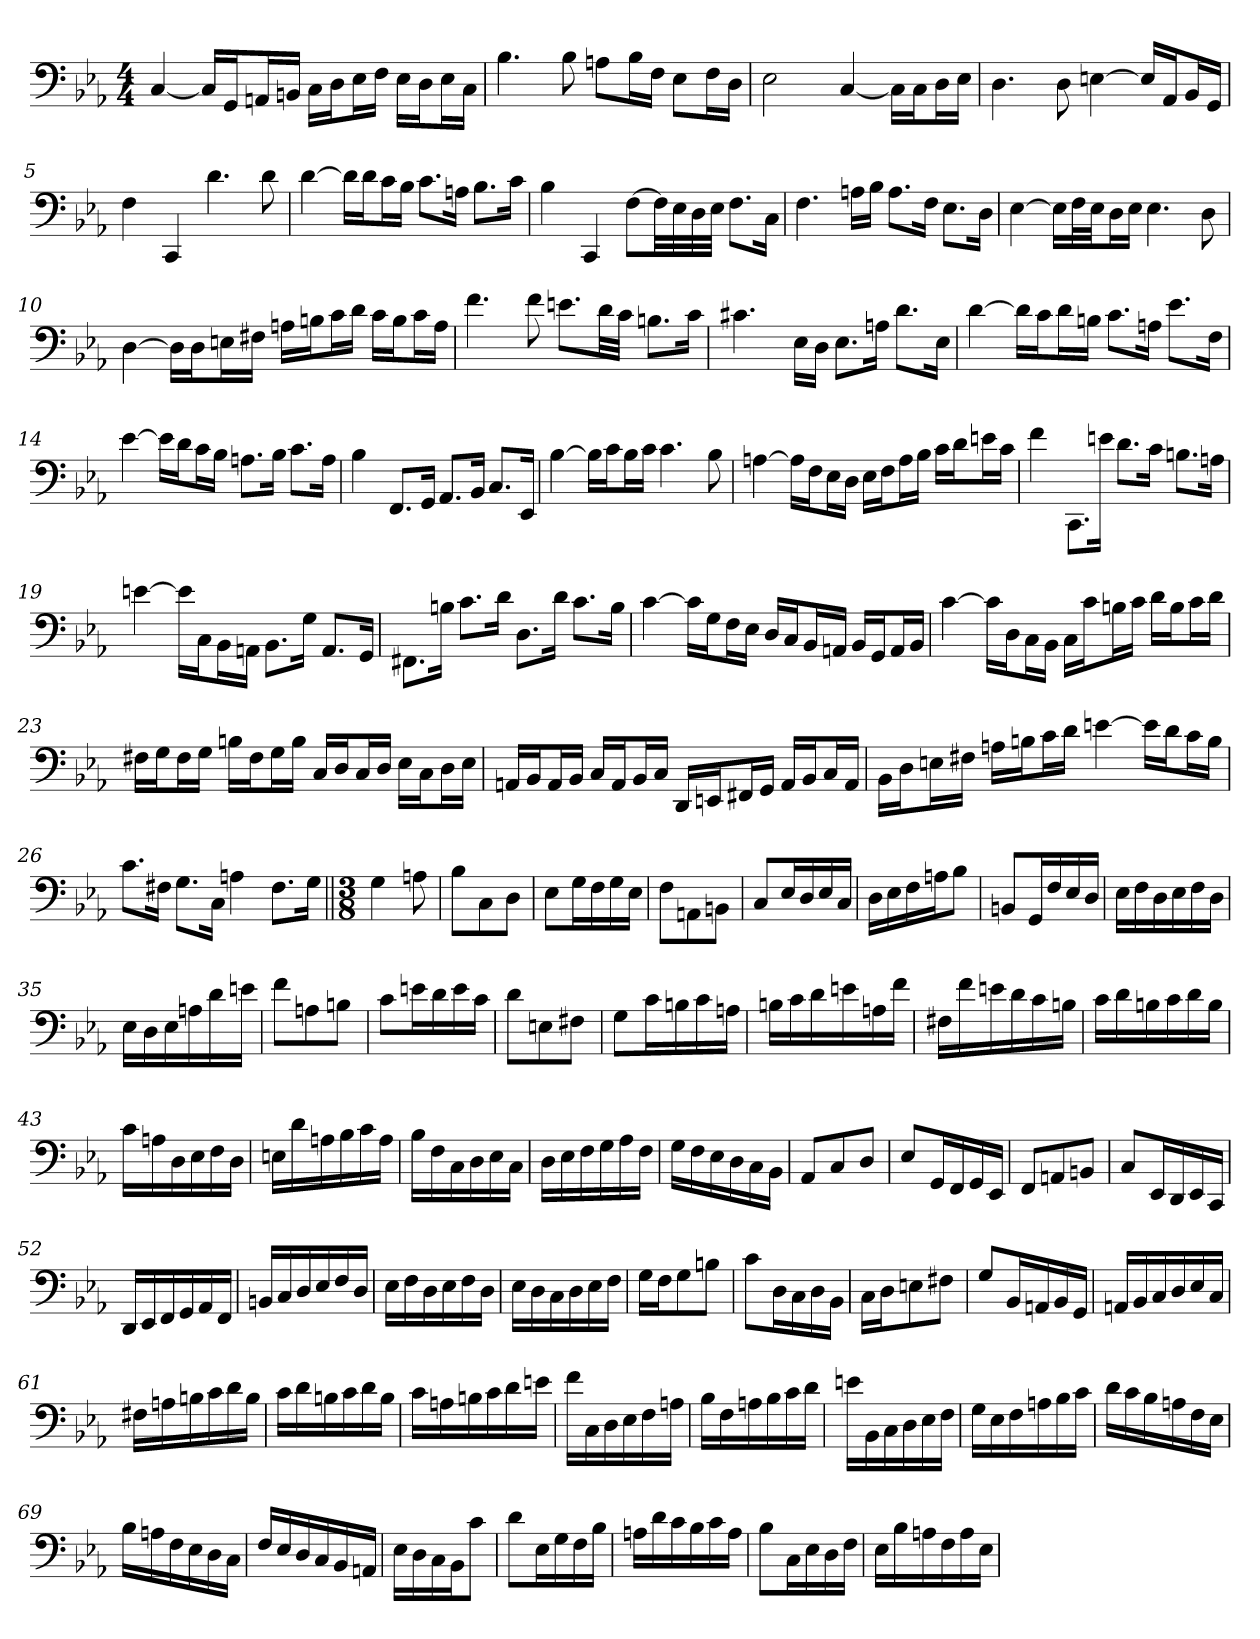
**kern
*part1
*staff1
*clefF4
*k[b-e-a-]
*c:
*M4/4
=1
[4C
16C/LL]
16GG/J
16AAn/L
16BBn/JJ
16C\LL
16D\J
16E-\L
16F\JJ
16E-\LL
16D\J
16E-\L
16C\JJ
=2
4.B-
8B-
8An\L
16B-\L
16F\JJ
8E-\L
16F\L
16D\JJ
=3
2E-
[4C
16C\LL]
16C\J
16D\L
16E-\JJ
=4
4.D
8D
[4En
16E/LL]
16AA-/J
16BB-/L
16GG/JJ
=5
4F
4CC
4.d
8d
=6
[4d
16d\LL]
16d\J
16c\L
16B-\JJ
8.c\L
16An\Jk
8.B-\L
16c\Jk
=7
4B-
4CC
[8F\L
32F\LL]
32E-\
32D\
32E-\JJJ
8.F\L
16C\Jk
=8
4.F
16An\LL
16B-\JJ
8.A\L
16F\Jk
8.E-\L
16D\Jk
=9
[4E-
16E-\LL]
32F\L
32E-\JJ
16D\L
16E-\JJ
4.E-
8D
=10
[4D
16D\LL]
16D\J
16En\L
16F#X\JJ
16An\LL
16Bn\J
16c\L
16d\JJ
16c\LL
16B\J
16c\L
16A\JJ
=11
4.f
8f
8.en\L
32d\LL
32c\JJJ
8.Bn\L
16c\Jk
=12
4.c#X
16E-\LL
16D\JJ
8.E-\L
16An\Jk
8.d\L
16E-\Jk
=13
[4d
16d\LL]
16c\J
16d\L
16Bn\JJ
8.c\L
16An\Jk
8.e-\L
16F\Jk
=14
[4e-
16e-\LL]
16d\J
16c\L
16B-\JJ
8.An\L
16B-\Jk
8.c\L
16A\Jk
=15
4B-
8.FF/L
16GG/Jk
8.AA-/L
16BB-/Jk
8.C/L
16EE-/Jk
=16
[4B-
16B-\LL]
16c\J
16B-\L
16c\JJ
4.c
8B-
=17
[4An
16A\LL]
16F\J
16E-\L
16D\JJ
16E-\LL
16F\J
16A\L
16B-\JJ
16c\LL
16d\J
16en\L
16c\JJ
=18
4f
8.CC\L
16en\Jk
8.d\L
16c\Jk
8.Bn\L
16An\Jk
=19
[4en
16e\LL]
16C\J
16BB-\L
16AAn\JJ
8.BB-\L
16G\Jk
8.AA/L
16GG/Jk
=20
8.FF#X\L
16Bn\Jk
8.c\L
16d\Jk
8.D\L
16d\Jk
8.c\L
16B\Jk
=21
[4c
16c\LL]
16G\J
16F\L
16E-\JJ
16D/LL
16C/J
16BB-/L
16AAn/JJ
16BB-/LL
16GG/J
16AA/L
16BB-/JJ
=22
[4c
16c\LL]
16D\J
16C\L
16BB-\JJ
16C\LL
16c\J
16Bn\L
16c\JJ
16d\LL
16B\J
16c\L
16d\JJ
=23
16F#X\LL
16G\J
16F#\L
16G\JJ
16Bn\LL
16F#\J
16G\L
16B\JJ
16C/LL
16D/J
16C/L
16D/JJ
16E-\LL
16C\J
16D\L
16E-\JJ
=24
16AAn/LL
16BB-/J
16AA/L
16BB-/JJ
16C/LL
16AA/J
16BB-/L
16C/JJ
16DD/LL
16EEn/J
16FF#X/L
16GG/JJ
16AA/LL
16BB-/J
16C/L
16AA/JJ
=25
16BB-\LL
16D\J
16En\L
16F#X\JJ
16An\LL
16Bn\J
16c\L
16d\JJ
[4en
16e\LL]
16d\J
16c\L
16B\JJ
=26
8.c\L
16F#X\Jk
8.G\L
16C\Jk
4An
8.F#\L
16G\Jk
=27||
*M3/8
4G
8An
=28
8B-\L
8C\
8D\J
=29
8E-\L
16G\L
16F\
16G\
16E-\JJ
=30
8F\L
8AAn\
8BBn\J
=31
8C/L
16E-/L
16D/
16E-/
16C/JJ
=32
16D\LL
16E-\
16F\
16An\J
8B-\J
=33
8BBn/L
16GG/L
16F/
16E-/
16D/JJ
=34
16E-\LL
16F\
16D\
16E-\
16F\
16D\JJ
=35
16E-\LL
16D\
16E-\
16An\
16d\
16en\JJ
=36
8f\L
8An\
8Bn\J
=37
8c\L
16en\L
16d\
16e\
16c\JJ
=38
8d\L
8En\
8F#X\J
=39
8G\L
16c\L
16Bn\
16c\
16An\JJ
=40
16Bn\LL
16c\
16d\
16en\
16An\
16f\JJ
=41
16F#X\LL
16f\
16en\
16d\
16c\
16Bn\JJ
=42
16c\LL
16d\
16Bn\
16c\
16d\
16B\JJ
=43
16c\LL
16An\
16D\
16E-\
16F\
16D\JJ
=44
16En\LL
16d\
16An\
16B-\
16c\
16A\JJ
=45
16B-\LL
16F\
16C\
16D\
16E-\
16C\JJ
=46
16D\LL
16E-\
16F\
16G\
16A-\
16F\JJ
=47
16G\LL
16F\
16E-\
16D\
16C\
16BB-\JJ
=48
8AA-/L
8C/
8D/J
=49
8E-/L
16GG/L
16FF/
16GG/
16EE-/JJ
=50
8FF/L
8AAn/
8BBn/J
=51
8C/L
16EE-/L
16DD/
16EE-/
16CC/JJ
=52
16DD/LL
16EE-/
16FF/
16GG/
16AA-/
16FF/JJ
=53
16BBn/LL
16C/
16D/
16E-/
16F/
16D/JJ
=54
16E-\LL
16F\
16D\
16E-\
16F\
16D\JJ
=55
16E-\LL
16D\
16C\
16D\
16E-\
16F\JJ
=56
16G\LL
16F\J
8G\
8Bn\J
=57
8c\L
16D\L
16C\
16D\
16BB-\JJ
=58
16C\LL
16D\J
8En\
8F#X\J
=59
8G/L
16BB-/L
16AAn/
16BB-/
16GG/JJ
=60
16AAn/LL
16BB-/
16C/
16D/
16E-/
16C/JJ
=61
16F#X\LL
16An\
16Bn\
16c\
16d\
16B\JJ
=62
16c\LL
16d\
16Bn\
16c\
16d\
16B\JJ
=63
16c\LL
16An\
16Bn\
16c\
16d\
16en\JJ
=64
16f\LL
16C\
16D\
16E-\
16F\
16An\JJ
=65
16B-\LL
16F\
16An\
16B-\
16c\
16d\JJ
=66
16en\LL
16BB-\
16C\
16D\
16E-\
16F\JJ
=67
16G\LL
16E-\
16F\
16An\
16B-\
16c\JJ
=68
16d\LL
16c\
16B-\
16An\
16F\
16E-\JJ
=69
16B-\LL
16An\
16F\
16E-\
16D\
16C\JJ
=70
16F/LL
16E-/
16D/
16C/
16BB-/
16AAn/JJ
=71
16E-\LL
16D\
16C\
16BB-\J
8c\J
=72
8d\L
16E-\L
16G\
16F\
16B-\JJ
=73
16An\LL
16d\
16c\
16B-\
16c\
16A\JJ
=74
8B-\L
16C\L
16E-\
16D\
16F\JJ
=75
16E-\LL
16B-\
16An\
16F\
16A\
16E-\JJ
=
*-
